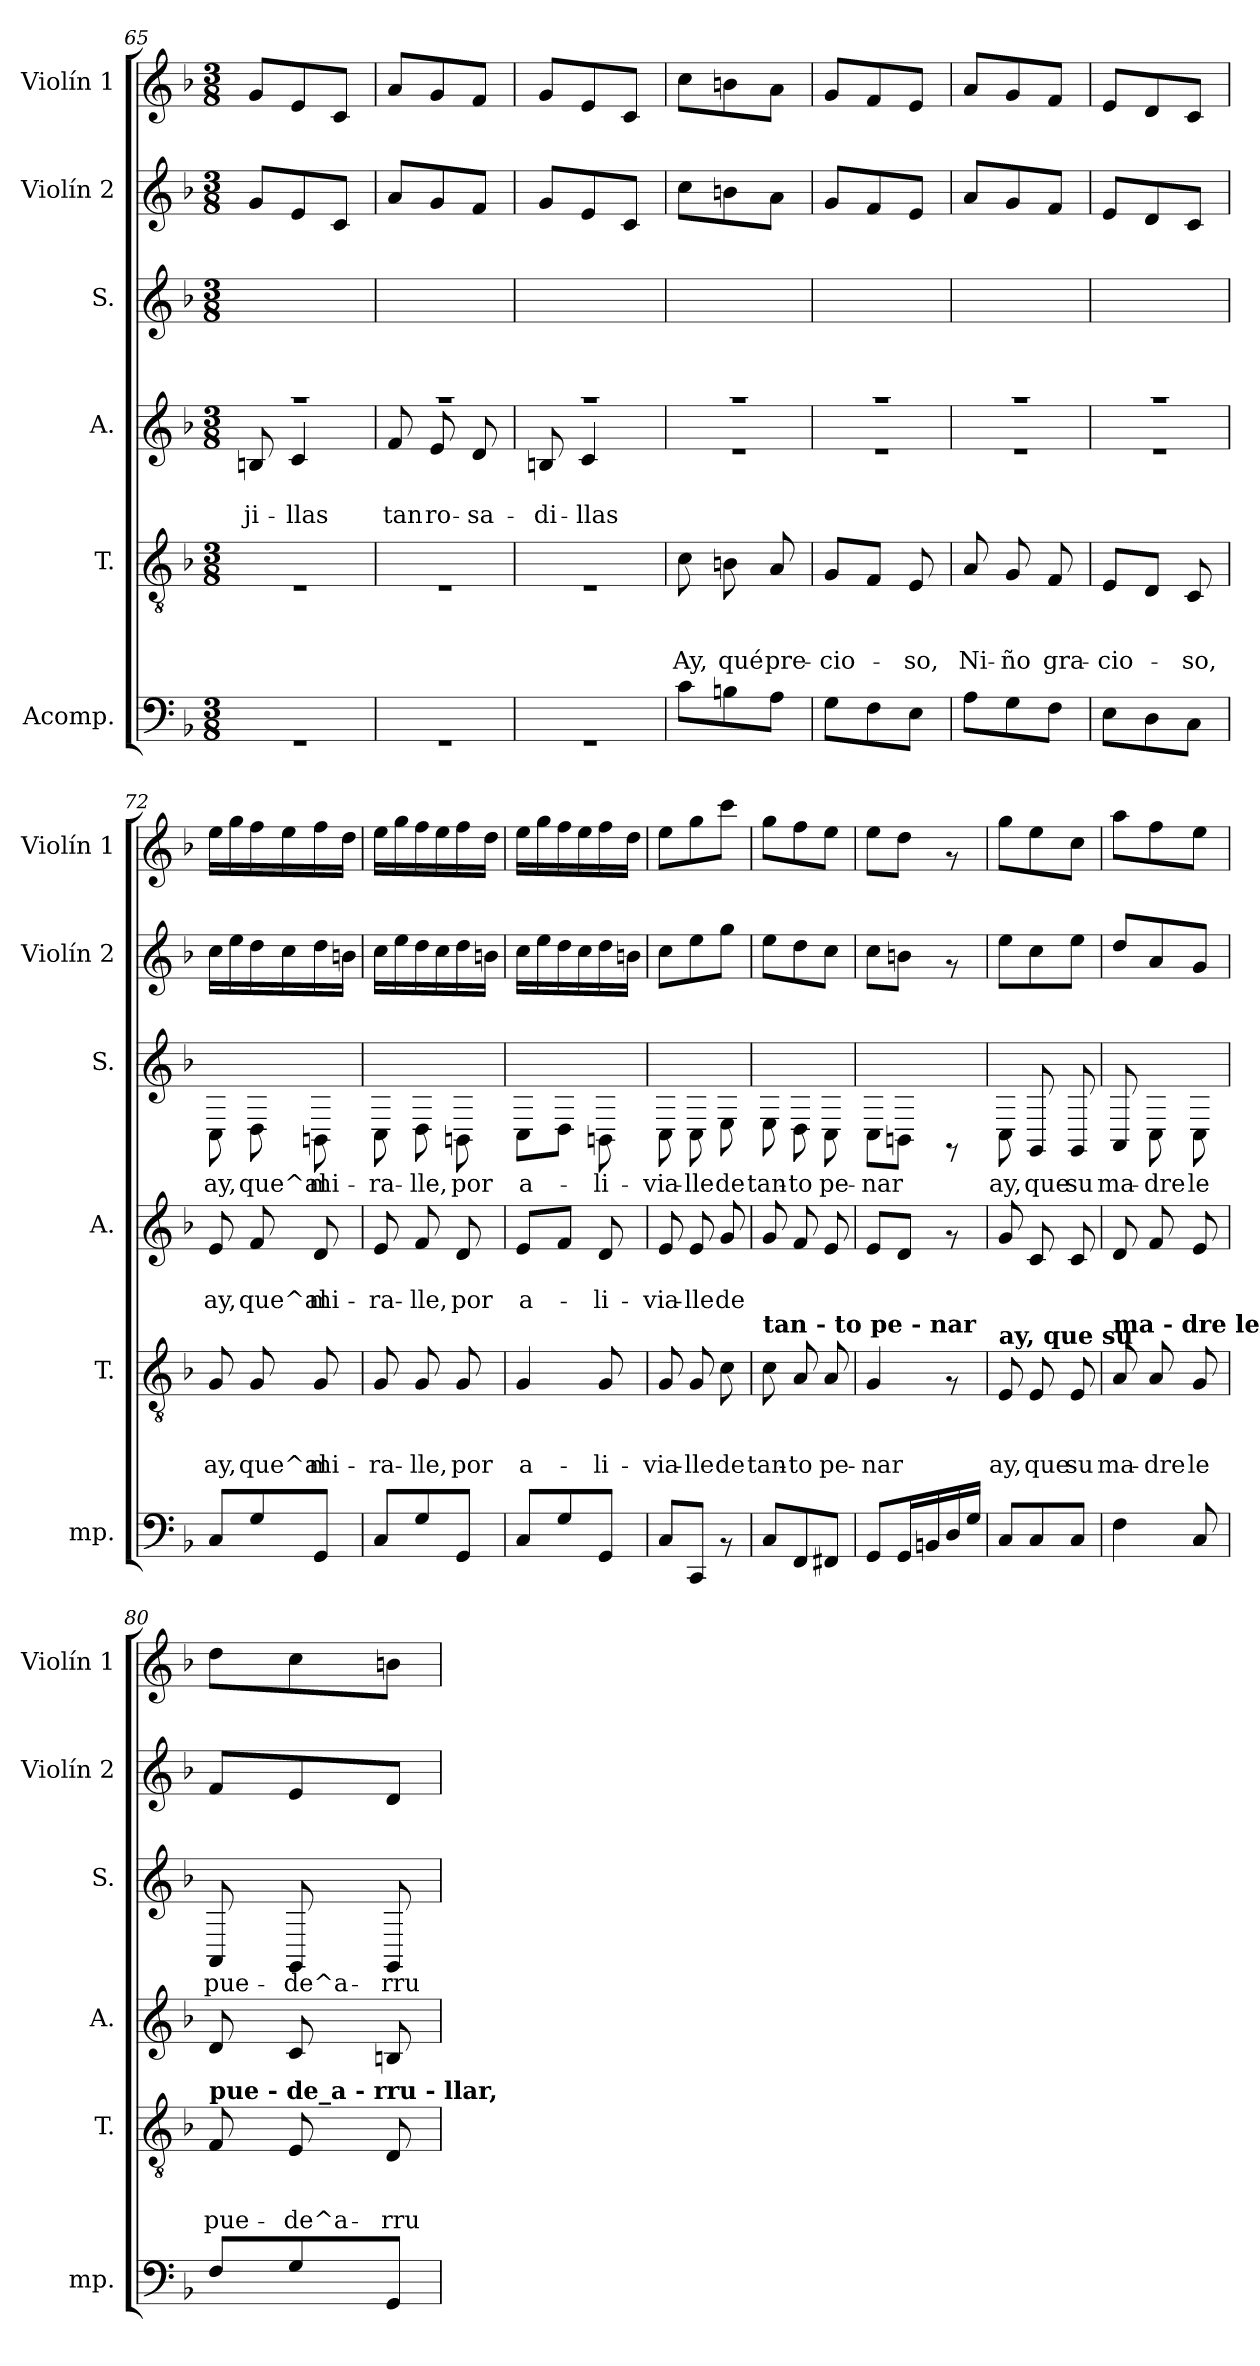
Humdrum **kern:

**kern	**kern	**text	**text	**text	**kern	**text	**text	**kern	**text	**kern	**kern
*part6	*part5	*part5	*part5	*part5	*part4	*part4	*part4	*part3	*part3	*part2	*part1
*staff6	*staff5	*staff5	*staff5	*staff5	*staff4	*staff4	*staff4	*staff3	*staff3	*staff2	*staff1
*I"Acomp.	*I"T.	*	*	*	*I"A.	*	*	*I"S.	*	*I"Violín 2	*I"Violín 1
*I'mp.	*I'T.	*	*	*	*I'A.	*	*	*I'S.	*	*I'Violín 2	*I'Violín 1
*clefF4	*clefGv2	*	*	*	*clefG2	*	*	*clefG2	*	*clefG2	*clefG2
*k[b-]	*k[b-]	*	*	*	*k[b-]	*	*	*k[b-]	*	*k[b-]	*k[b-]
*F:	*F:	*	*	*	*F:	*	*	*F:	*	*F:	*F:
*M3/8	*M3/8	*	*	*	*M3/8	*	*	*M3/8	*	*M3/8	*M3/8
=65	=65	=65	=65	=65	=65	=65	=65	=65	=65	=65	=65
!	!	!	!	!	!	!	!LO:LY:b:rj	!	!	!	!
4.rGG	4.rE	.	.	.	8Bn/	.	-ji-	4.rEE	.	8g/L	8g/L
!	!	!	!	!	!	!	!LO:LY:b:rj	!	!	!	!
.	.	.	.	.	4c/	.	-llas	.	.	8e/	8e/
.	.	.	.	.	.	.	.	.	.	8c/J	8c/J
=66	=66	=66	=66	=66	=66	=66	=66	=66	=66	=66	=66
!	!	!	!	!	!	!	!LO:LY:b:rj	!	!	!	!
4.rGG	4.rE	.	.	.	8f/	.	tan	4.rEE	.	8a/L	8a/L
!	!	!	!	!	!	!	!LO:LY:b:rj	!	!	!	!
.	.	.	.	.	8e/	.	ro-	.	.	8g/	8g/
!	!	!	!	!	!	!	!LO:LY:b:rj	!	!	!	!
.	.	.	.	.	8d/	.	-sa-	.	.	8f/J	8f/J
=67	=67	=67	=67	=67	=67	=67	=67	=67	=67	=67	=67
!	!	!	!	!	!	!	!LO:LY:b:rj	!	!	!	!
4.rGG	4.rE	.	.	.	8Bn/	.	-di-	4.rEE	.	8g/L	8g/L
!	!	!	!	!	!	!	!LO:LY:b:rj	!	!	!	!
.	.	.	.	.	4c/	.	-llas	.	.	8e/	8e/
.	.	.	.	.	.	.	.	.	.	8c/J	8c/J
=68	=68	=68	=68	=68	=68	=68	=68	=68	=68	=68	=68
!	!	!	!	!LO:LY:b	!	!	!	!	!	!	!
8c\L	8c\	.	.	Ay,	4.re	.	.	4.rEE	.	8cc\L	8cc\L
!	!	!	!	!LO:LY:b	!	!	!	!	!	!	!
8Bn\	8Bn\	.	.	qué	.	.	.	.	.	8bn\	8bn\
!	!	!	!	!LO:LY:b	!	!	!	!	!	!	!
8A\J	8A/	.	.	pre-	.	.	.	.	.	8a\J	8a\J
=69	=69	=69	=69	=69	=69	=69	=69	=69	=69	=69	=69
!	!	!	!	!LO:LY:b	!	!	!	!	!	!	!
8G\L	8G/L	.	.	-cio-	4.re	.	.	4.rEE	.	8g/L	8g/L
8F\	8F/J	.	.	.	.	.	.	.	.	8f/	8f/
!	!	!	!	!LO:LY:b	!	!	!	!	!	!	!
8E\J	8E/	.	.	-so,	.	.	.	.	.	8e/J	8e/J
!!LO:LB:g=z
=70	=70	=70	=70	=70	=70	=70	=70	=70	=70	=70	=70
!	!	!	!	!LO:LY:b	!	!	!	!	!	!	!
8A\L	8A/	.	.	Ni-	4.re	.	.	4.rEE	.	8a/L	8a/L
!	!	!	!	!LO:LY:b	!	!	!	!	!	!	!
8G\	8G/	.	.	-ño	.	.	.	.	.	8g/	8g/
!	!	!	!	!LO:LY:b	!	!	!	!	!	!	!
8F\J	8F/	.	.	gra-	.	.	.	.	.	8f/J	8f/J
=71	=71	=71	=71	=71	=71	=71	=71	=71	=71	=71	=71
!	!	!	!	!LO:LY:b	!	!	!	!	!	!	!
8E\L	8E/L	.	.	-cio-	4.re	.	.	4.rEE	.	8e/L	8e/L
8D\	8D/J	.	.	.	.	.	.	.	.	8d/	8d/
!	!	!	!	!LO:LY:b	!	!	!	!	!	!	!
8C\J	8C/	.	.	-so,	.	.	.	.	.	8c/J	8c/J
=72	=72	=72	=72	=72	=72	=72	=72	=72	=72	=72	=72
!	!	!	!	!LO:LY:b	!	!	!LO:LY:b:rj	!	!LO:LY:b	!	!
8C/L	8G/	.	.	ay,	8e/	.	ay,	8C\	ay,	16cc\LL	16ee\LL
.	.	.	.	.	.	.	.	.	.	16ee\	16gg\
!	!	!	!	!LO:LY:b	!	!	!LO:LY:b:rj	!	!LO:LY:b	!	!
8G/	8G/	.	.	que^al	8f/	.	que^al	8D\	que^al	16dd\	16ff\
.	.	.	.	.	.	.	.	.	.	16cc\	16ee\
!	!	!	!	!LO:LY:b	!	!	!LO:LY:b:rj	!	!LO:LY:b	!	!
8GG/J	8G/	.	.	mi-	8d/	.	mi-	8BBn\	mi-	16dd\	16ff\
.	.	.	.	.	.	.	.	.	.	16bn\JJ	16dd\JJ
=73	=73	=73	=73	=73	=73	=73	=73	=73	=73	=73	=73
!	!	!	!	!LO:LY:b	!	!	!LO:LY:b:rj	!	!LO:LY:b	!	!
8C/L	8G/	.	.	-ra-	8e/	.	-ra-	8C\	-ra-	16cc\LL	16ee\LL
.	.	.	.	.	.	.	.	.	.	16ee\	16gg\
!	!	!	!	!LO:LY:b	!	!	!LO:LY:b:rj	!	!LO:LY:b	!	!
8G/	8G/	.	.	-lle,	8f/	.	-lle,	8D\	-lle,	16dd\	16ff\
.	.	.	.	.	.	.	.	.	.	16cc\	16ee\
!	!	!	!	!LO:LY:b	!	!	!LO:LY:b:rj	!	!LO:LY:b	!	!
8GG/J	8G/	.	.	por	8d/	.	por	8BBn\	por	16dd\	16ff\
.	.	.	.	.	.	.	.	.	.	16bn\JJ	16dd\JJ
=74	=74	=74	=74	=74	=74	=74	=74	=74	=74	=74	=74
!	!	!	!	!LO:LY:b	!	!	!LO:LY:b:rj	!	!LO:LY:b	!	!
8C/L	4G/	.	.	a-	8e/L	.	a-	8C\L	a-	16cc\LL	16ee\LL
.	.	.	.	.	.	.	.	.	.	16ee\	16gg\
8G/	.	.	.	.	8f/J	.	.	8D\J	.	16dd\	16ff\
.	.	.	.	.	.	.	.	.	.	16cc\	16ee\
!	!	!	!	!LO:LY:b	!	!	!LO:LY:b:rj	!	!LO:LY:b	!	!
8GG/J	8G/	.	.	-li-	8d/	.	-li-	8BBn\	-li-	16dd\	16ff\
.	.	.	.	.	.	.	.	.	.	16bn\JJ	16dd\JJ
=75	=75	=75	=75	=75	=75	=75	=75	=75	=75	=75	=75
!	!	!	!	!LO:LY:b	!	!	!LO:LY:b:rj	!	!LO:LY:b	!	!
8C/L	8G/	.	.	-via-	8e/	.	-via-	8C\	-via-	8cc\L	8ee\L
!	!	!	!	!LO:LY:b	!	!	!LO:LY:b:rj	!	!LO:LY:b	!	!
8CC/J	8G/	.	.	-lle	8e/	.	-lle	8C\	-lle	8ee\	8gg\
!	!	!	!	!LO:LY:b	!	!	!LO:LY:b:rj	!	!LO:LY:b	!	!
8rAA	8c\	.	.	de	8g/	.	de	8E\	de	8gg\J	8ccc\J
!!LO:PB:g=z
=76	=76	=76	=76	=76	=76	=76	=76	=76	=76	=76	=76
!	!LO:TX:a:B:t=tan - to pe - nar	!	!	!	!	!	!	!	!	!	!
!	!	!	!	!LO:LY:b	!	!	!	!	!LO:LY:b	!	!
8C/L	8c\	.	.	tan-	8g/	.	.	8E\	tan-	8ee\L	8gg\L
!	!	!	!	!LO:LY:b	!	!	!	!	!LO:LY:b	!	!
8FF/	8A/	.	.	-to	8f/	.	.	8D\	-to	8dd\	8ff\
!	!	!	!	!LO:LY:b	!	!	!	!	!LO:LY:b	!	!
8FF#X/J	8A/	.	.	pe-	8e/	.	.	8C\	pe-	8cc\J	8ee\J
=77	=77	=77	=77	=77	=77	=77	=77	=77	=77	=77	=77
!	!	!	!	!LO:LY:b	!	!	!	!	!LO:LY:b	!	!
8GG/L	4G/	.	.	-nar	8e/L	.	.	8C\L	-nar	8cc\L	8ee\L
16GG/L	.	.	.	.	8d/J	.	.	8BBn\J	.	8bn\J	8dd\J
16BBn/	.	.	.	.	.	.	.	.	.	.	.
16D/	8rF	.	.	.	8rf	.	.	8rFF	.	8rf	8rf
16G/JJ	.	.	.	.	.	.	.	.	.	.	.
=78	=78	=78	=78	=78	=78	=78	=78	=78	=78	=78	=78
!	!LO:TX:a:B:t=ay, que su	!	!	!	!	!	!	!	!	!	!
!	!	!	!	!LO:LY:b	!	!	!	!	!LO:LY:b	!	!
8C/L	8E/	.	.	ay,	8g/	.	.	8C\	ay,	8ee\L	8gg\L
!	!	!	!	!LO:LY:b	!	!	!	!	!LO:LY:b	!	!
8C/	8E/	.	.	que	8c/	.	.	8GG/	que	8cc\	8ee\
!	!	!	!	!LO:LY:b	!	!	!	!	!LO:LY:b	!	!
8C/J	8E/	.	.	su	8c/	.	.	8GG/	su	8ee\J	8cc\J
=79	=79	=79	=79	=79	=79	=79	=79	=79	=79	=79	=79
!	!LO:TX:a:B:t=ma - dre le	!	!	!	!	!	!	!	!	!	!
!	!	!	!	!LO:LY:b	!	!	!	!	!LO:LY:b	!	!
4F\	8A/	.	.	ma-	8d/	.	.	8AA/	ma-	8dd/L	8aa\L
!	!	!	!	!LO:LY:b	!	!	!	!	!LO:LY:b	!	!
.	8A/	.	.	-dre	8f/	.	.	8C\	-dre	8a/	8ff\
!	!	!	!	!LO:LY:b	!	!	!	!	!LO:LY:b	!	!
8C/	8G/	.	.	le	8e/	.	.	8C\	le	8g/J	8ee\J
=80	=80	=80	=80	=80	=80	=80	=80	=80	=80	=80	=80
!	!LO:TX:a:B:t=pue - de_a - rru - llar,	!	!	!	!	!	!	!	!	!	!
!	!	!	!	!LO:LY:b	!	!	!	!	!LO:LY:b	!	!
8F/L	8F/	.	.	pue-	8d/	.	.	8AA/	pue-	8f/L	8dd\L
!	!	!	!	!LO:LY:b	!	!	!	!	!LO:LY:b	!	!
8G/	8E/	.	.	-de^a-	8c/	.	.	8GG/	-de^a-	8e/	8cc\
!	!	!	!	!LO:LY:b	!	!	!	!	!LO:LY:b	!	!
8GG/J	8D/	.	.	-rru-	8Bn/	.	.	8GG/	-rru-	8d/J	8bn\J
=	=	=	=	=	=	=	=	=	=	=	=
*-	*-	*-	*-	*-	*-	*-	*-	*-	*-	*-	*-
